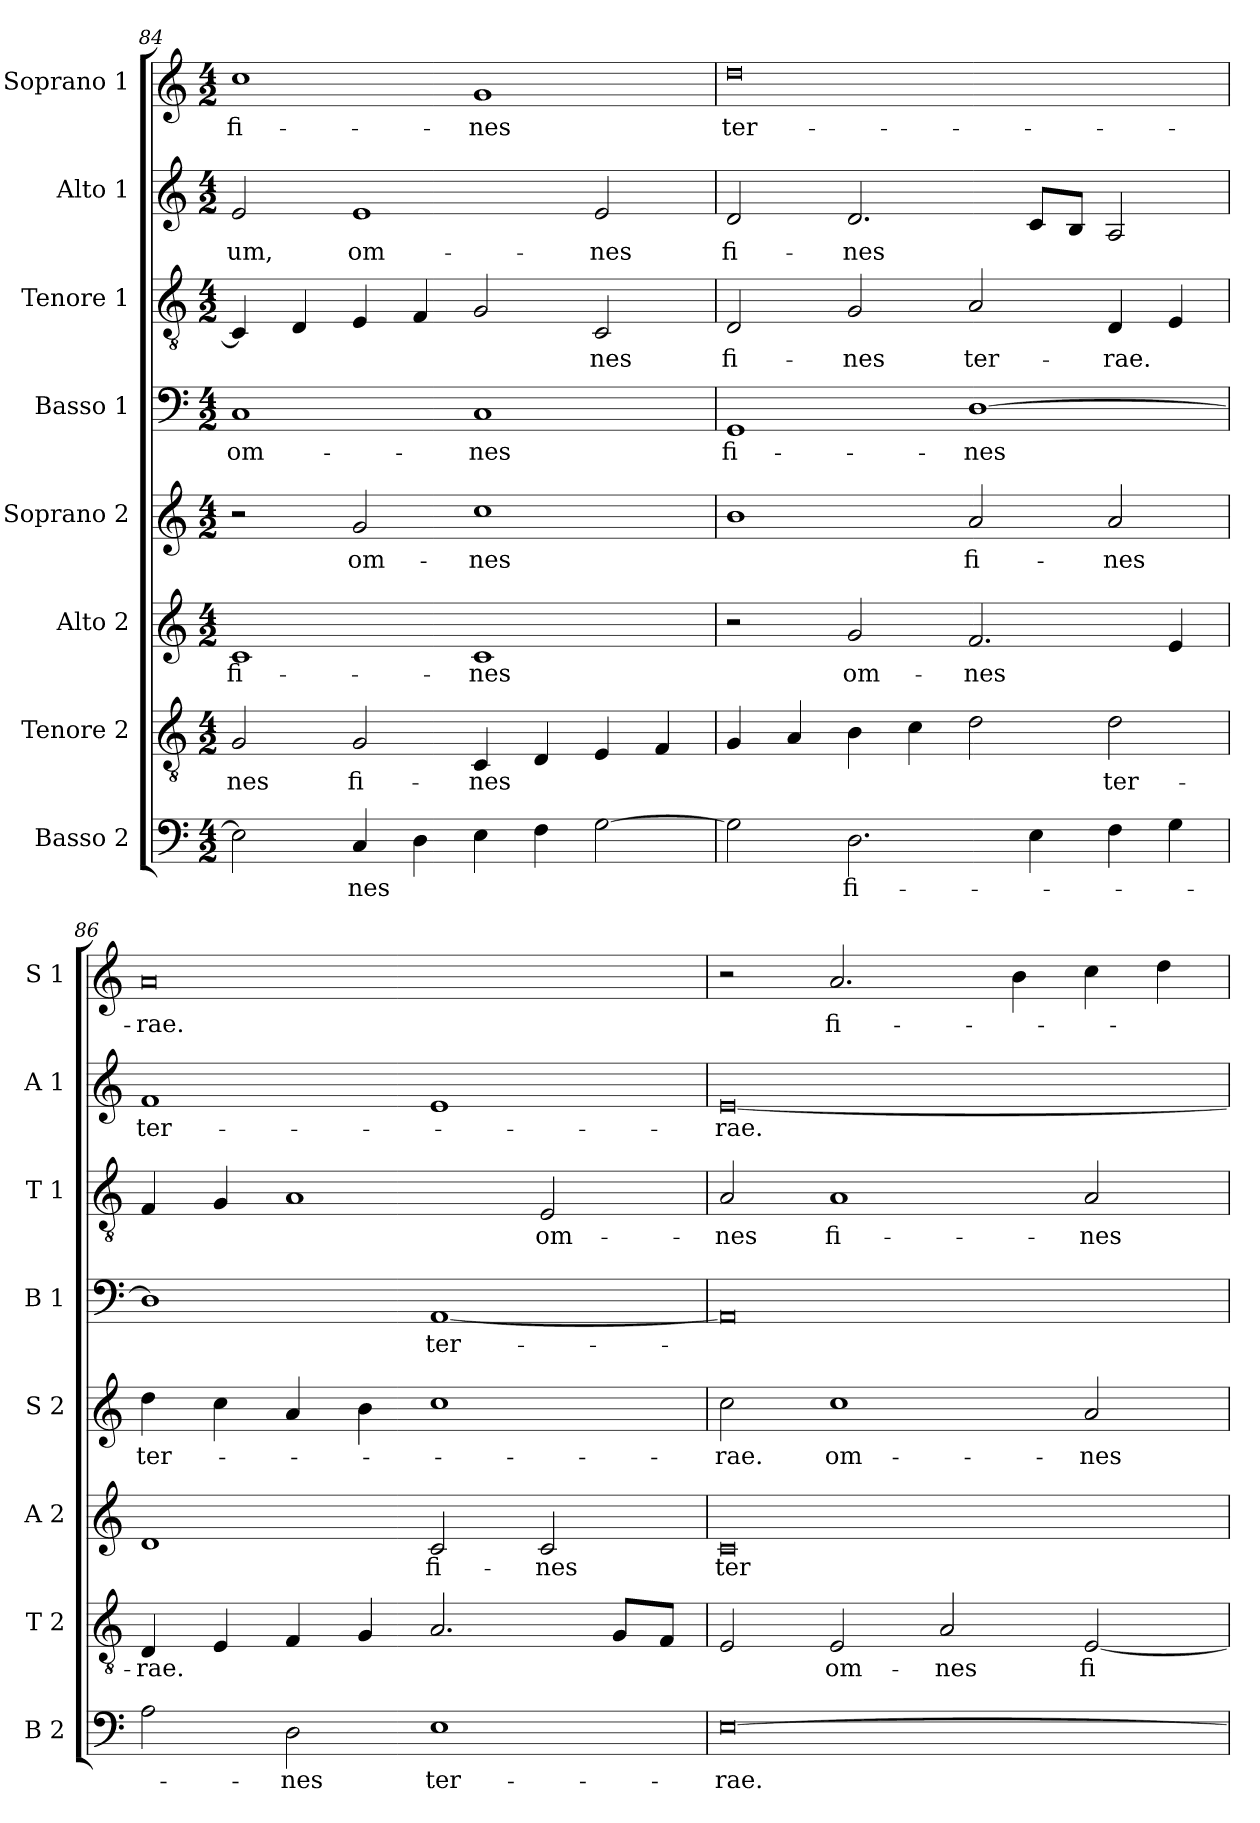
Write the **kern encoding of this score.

**kern	**text	**kern	**text	**kern	**text	**kern	**text	**kern	**text	**kern	**text	**kern	**text	**kern	**text
*part8	*part8	*part7	*part7	*part6	*part6	*part5	*part5	*part4	*part4	*part3	*part3	*part2	*part2	*part1	*part1
*staff8	*staff8	*staff7	*staff7	*staff6	*staff6	*staff5	*staff5	*staff4	*staff4	*staff3	*staff3	*staff2	*staff2	*staff1	*staff1
*I"Basso 2	*	*I"Tenore 2	*	*I"Alto 2	*	*I"Soprano 2	*	*I"Basso 1	*	*I"Tenore 1	*	*I"Alto 1	*	*I"Soprano 1	*
*I'B 2	*	*I'T 2	*	*I'A 2	*	*I'S 2	*	*I'B 1	*	*I'T 1	*	*I'A 1	*	*I'S 1	*
!!LO:PB:g=z
*clefF4	*	*clefGv2	*	*clefG2	*	*clefG2	*	*clefF4	*	*clefGv2	*	*clefG2	*	*clefG2	*
*k[]	*	*k[]	*	*k[]	*	*k[]	*	*k[]	*	*k[]	*	*k[]	*	*k[]	*
*C:	*	*C:	*	*C:	*	*C:	*	*C:	*	*C:	*	*C:	*	*C:	*
*M4/2	*	*M4/2	*	*M4/2	*	*M4/2	*	*M4/2	*	*M4/2	*	*M4/2	*	*M4/2	*
=84	=84	=84	=84	=84	=84	=84	=84	=84	=84	=84	=84	=84	=84	=84	=84
2E\]	.	2G/	-nes	1c	fi-	2r	.	1C	om-	4C/]	.	2e/	-um,	1cc	fi-
.	.	.	.	.	.	.	.	.	.	4D/	.	.	.	.	.
4C/	-nes	2G/	fi-	.	.	2g/	om-	.	.	4E/	.	1e	om-	.	.
4D\	.	.	.	.	.	.	.	.	.	4F/	.	.	.	.	.
4E\	.	4C/	-nes	1c	-nes	1cc	-nes	1C	-nes	2G/	.	.	.	1g	-nes
4F\	.	4D/	.	.	.	.	.	.	.	.	.	.	.	.	.
[2G\	.	4E/	.	.	.	.	.	.	.	2C/	-nes	2e/	-nes	.	.
.	.	4F/	.	.	.	.	.	.	.	.	.	.	.	.	.
=85	=85	=85	=85	=85	=85	=85	=85	=85	=85	=85	=85	=85	=85	=85	=85
2G\]	.	4G/	.	2r	.	1b	.	1GG	fi-	2D/	fi-	2d/	fi-	0dd	ter-
.	.	4A/	.	.	.	.	.	.	.	.	.	.	.	.	.
2.D\	fi-	4B\	.	2g/	om-	.	.	.	.	2G/	-nes	2.d/	-nes	.	.
.	.	4c\	.	.	.	.	.	.	.	.	.	.	.	.	.
.	.	2d\	.	2.f/	-nes	2a/	fi-	[1D	-nes	2A/	ter-	.	.	.	.
4E\	.	.	.	.	.	.	.	.	.	.	.	8c/L	.	.	.
.	.	.	.	.	.	.	.	.	.	.	.	8B/J	.	.	.
4F\	.	2d\	ter-	.	.	2a/	-nes	.	.	4D/	-rae.	2A/	.	.	.
4G\	.	.	.	4e/	.	.	.	.	.	4E/	.	.	.	.	.
=86	=86	=86	=86	=86	=86	=86	=86	=86	=86	=86	=86	=86	=86	=86	=86
2A\	.	4D/	-rae.	1d	.	4dd\	ter-	1D]	.	4F/	.	1f	ter-	0a	-rae.
.	.	4E/	.	.	.	4cc\	.	.	.	4G/	.	.	.	.	.
2D\	-nes	4F/	.	.	.	4a/	.	.	.	1A	.	.	.	.	.
.	.	4G/	.	.	.	4b\	.	.	.	.	.	.	.	.	.
1E	ter-	2.A/	.	2c/	fi-	1cc	.	[1AA	ter-	.	.	1e	.	.	.
.	.	.	.	2c/	-nes	.	.	.	.	2E/	om-	.	.	.	.
.	.	8G/L	.	.	.	.	.	.	.	.	.	.	.	.	.
.	.	8F/J	.	.	.	.	.	.	.	.	.	.	.	.	.
=87	=87	=87	=87	=87	=87	=87	=87	=87	=87	=87	=87	=87	=87	=87	=87
[0E	-rae.	2E/	.	0c	ter-	2cc\	-rae.	0AA]	.	2A/	-nes	[0e	-rae.	2r	.
.	.	2E/	om-	.	.	1cc	om-	.	.	1A	fi-	.	.	2.a/	fi-
.	.	2A/	-nes	.	.	.	.	.	.	.	.	.	.	.	.
.	.	.	.	.	.	.	.	.	.	.	.	.	.	4b\	.
.	.	[2E/	fi-	.	.	2a/	-nes	.	.	2A/	-nes	.	.	4cc\	.
.	.	.	.	.	.	.	.	.	.	.	.	.	.	4dd\	.
=	=	=	=	=	=	=	=	=	=	=	=	=	=	=	=
*-	*-	*-	*-	*-	*-	*-	*-	*-	*-	*-	*-	*-	*-	*-	*-
